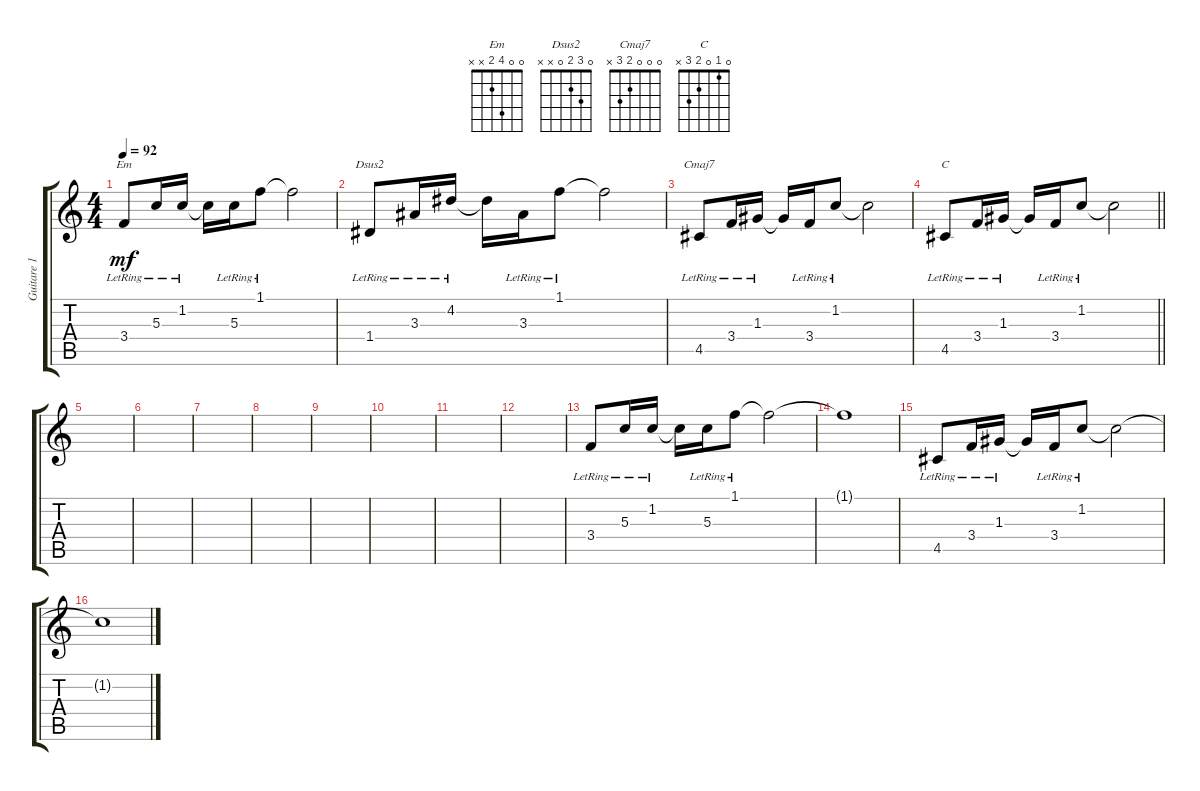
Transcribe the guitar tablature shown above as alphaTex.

\track ("Guitare 1" "Guitare 1") {instrument electricguitarclean}
\staff {score tabs}
\tuning (E4 B3 G3 D3 A2 E2) {hide}
\chord ("Em" 0 0 4 2 x x)
\chord ("Dsus2" 0 3 2 0 x x)
\chord ("Cmaj7" 0 0 0 2 3 x)
\chord ("C" 0 1 0 2 3 x)
\ts (4 4)
\tempo 92
\clef g2
\ks c
3.4{lr}.8{ch "Em" dy mf} 5.3{lr}.16 1.2{lr}.16 1.2{t}.16 5.3{lr}.16 1.1{lr}.8 1.1{t}.2 |
1.4{lr}.8{ch "Dsus2"} 3.3{lr}.16 4.2{lr}.16 4.2{t}.16 3.3{lr}.16 1.1{lr}.8 1.1{t}.2 |
4.5{lr}.8{ch "Cmaj7"} 3.4{lr}.16 1.3{lr}.16 1.3{t}.16 3.4{lr}.16 1.2{lr}.8 1.2{t}.2 |
\barLineRight lightlight
4.5{lr}.8{ch "C"} 3.4{lr}.16 1.3{lr}.16 1.3{t}.16 3.4{lr}.16 1.2{lr}.8 1.2{t}.2 |
|
|
|
|
|
|
|
|
3.4{lr}.8 5.3{lr}.16 1.2{lr}.16 1.2{t}.16 5.3{lr}.16 1.1{lr}.8 1.1{t}.2 |
1.1{t}.1 |
4.5{lr}.8 3.4{lr}.16 1.3{lr}.16 1.3{t}.16 3.4{lr}.16 1.2{lr}.8 1.2{t}.2 |
1.2{t}.1
